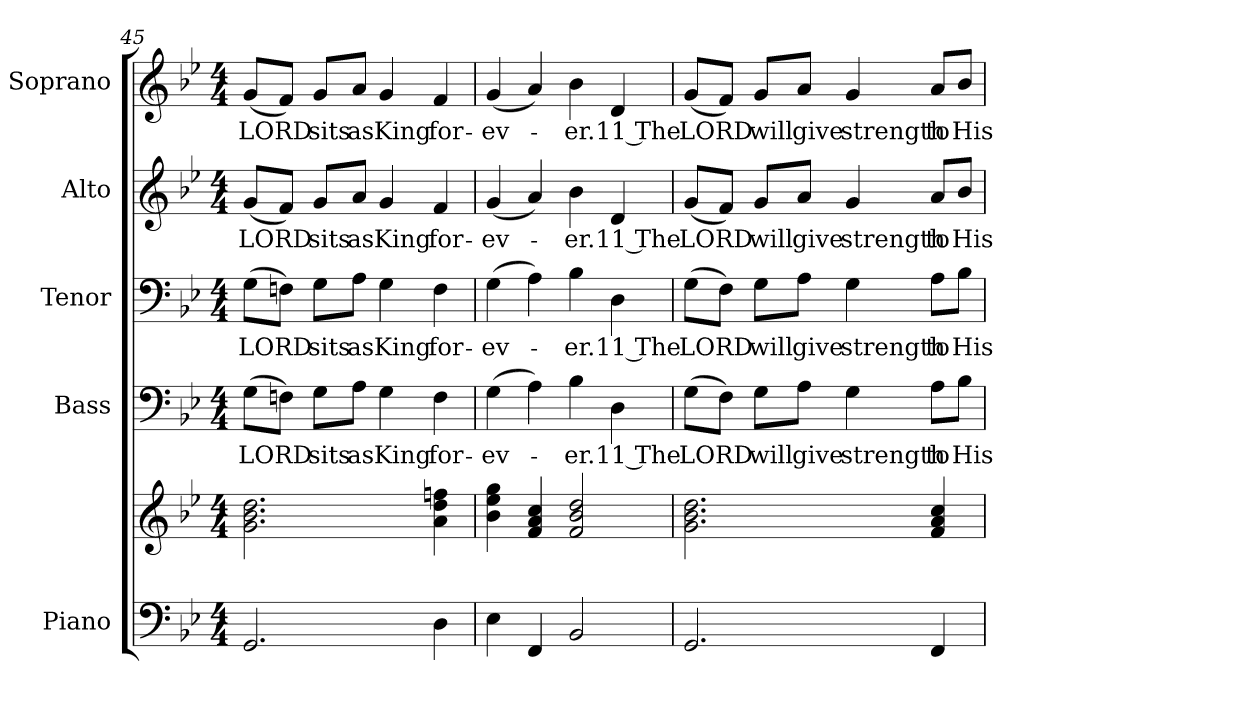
**kern	**kern	**kern	**text	**kern	**text	**kern	**text	**kern	**text
*part5	*part5	*part4	*part4	*part3	*part3	*part2	*part2	*part1	*part1
*staff6	*staff5	*staff4	*staff4	*staff3	*staff3	*staff2	*staff2	*staff1	*staff1
*I"Piano	*	*I"Bass	*	*I"Tenor	*	*I"Alto	*	*I"Soprano	*
*I'Pno.	*	*I'B.	*	*I'T.	*	*I'A.	*	*I'S.	*
!!LO:PB:g=z
*clefF4	*clefG2	*clefF4	*	*clefF4	*	*clefG2	*	*clefG2	*
*k[b-e-]	*k[b-e-]	*k[b-e-]	*	*k[b-e-]	*	*k[b-e-]	*	*k[b-e-]	*
*B-:	*B-:	*B-:	*	*B-:	*	*B-:	*	*B-:	*
*M4/4	*M4/4	*M4/4	*	*M4/4	*	*M4/4	*	*M4/4	*
=45	=45	=45	=45	=45	=45	=45	=45	=45	=45
!	!	!	!LO:LY:b:color=#000000	!	!	!	!	!	!
!	!	!	!	!	!LO:LY:b:color=#000000	!	!	!	!
!	!	!	!	!	!	!	!LO:LY:b:color=#000000	!	!
!	!	!	!	!	!	!	!	!	!LO:LY:b:color=#000000
2.GGi/	2.gi\ 2.b-i 2.ddi	(8Gi\L	LORD	(8Gi\L	LORD	(8gi/L	LORD	(8gi/L	LORD
.	.	8Fni\J)	.	8Fni\J)	.	8fi/J)	.	8fi/J)	.
!	!	!	!LO:LY:b:color=#000000	!	!	!	!	!	!
!	!	!	!	!	!LO:LY:b:color=#000000	!	!	!	!
!	!	!	!	!	!	!	!LO:LY:b:color=#000000	!	!
!	!	!	!	!	!	!	!	!	!LO:LY:b:color=#000000
.	.	8Gi\L	sits	8Gi\L	sits	8gi/L	sits	8gi/L	sits
!	!	!	!LO:LY:b:color=#000000	!	!	!	!	!	!
!	!	!	!	!	!LO:LY:b:color=#000000	!	!	!	!
!	!	!	!	!	!	!	!LO:LY:b:color=#000000	!	!
!	!	!	!	!	!	!	!	!	!LO:LY:b:color=#000000
.	.	8Ai\J	as	8Ai\J	as	8ai/J	as	8ai/J	as
!	!	!	!LO:LY:b:color=#000000	!	!	!	!	!	!
!	!	!	!	!	!LO:LY:b:color=#000000	!	!	!	!
!	!	!	!	!	!	!	!LO:LY:b:color=#000000	!	!
!	!	!	!	!	!	!	!	!	!LO:LY:b:color=#000000
.	.	4Gi\	King	4Gi\	King	4gi/	King	4gi/	King
!	!	!	!LO:LY:b:color=#000000	!	!	!	!	!	!
!	!	!	!	!	!LO:LY:b:color=#000000	!	!	!	!
!	!	!	!	!	!	!	!LO:LY:b:color=#000000	!	!
!	!	!	!	!	!	!	!	!	!LO:LY:b:color=#000000
4Di\	4ai\ 4ddi 4ffni	4Fi\	for-	4Fi\	for-	4fi/	for-	4fi/	for-
=46	=46	=46	=46	=46	=46	=46	=46	=46	=46
!	!	!	!LO:LY:b:color=#000000	!	!	!	!	!	!
!	!	!	!	!	!LO:LY:b:color=#000000	!	!	!	!
!	!	!	!	!	!	!	!LO:LY:b:color=#000000	!	!
!	!	!	!	!	!	!	!	!	!LO:LY:b:color=#000000
4E-i\	4b-i\ 4ee-i 4ggi	(4Gi\	-ev-	(4Gi\	-ev-	(4gi/	-ev-	(4gi/	-ev-
4FFi/	4fi/ 4ai 4cci	4Ai\)	.	4Ai\)	.	4ai/)	.	4ai/)	.
!	!	!	!LO:LY:b:color=#000000	!	!	!	!	!	!
!	!	!	!	!	!LO:LY:b:color=#000000	!	!	!	!
!	!	!	!	!	!	!	!LO:LY:b:color=#000000	!	!
!	!	!	!	!	!	!	!	!	!LO:LY:b:color=#000000
2BB-i/	2fi/ 2b-i 2ddi	4B-i\	-er.	4B-i\	-er.	4b-i\	-er.	4b-i\	-er.
!	!	!	!LO:LY:b:color=#000000	!	!	!	!	!	!
!	!	!	!	!	!LO:LY:b:color=#000000	!	!	!	!
!	!	!	!	!	!	!	!LO:LY:b:color=#000000	!	!
!	!	!	!	!	!	!	!	!	!LO:LY:b:color=#000000
.	.	4Di\	11 The	4Di\	11 The	4di/	11 The	4di/	11 The
!!LO:PB:g=z
=47	=47	=47	=47	=47	=47	=47	=47	=47	=47
!	!	!	!LO:LY:b:color=#000000	!	!	!	!	!	!
!	!	!	!	!	!LO:LY:b:color=#000000	!	!	!	!
!	!	!	!	!	!	!	!LO:LY:b:color=#000000	!	!
!	!	!	!	!	!	!	!	!	!LO:LY:b:color=#000000
2.GGi/	2.gi\ 2.b-i 2.ddi	(8Gi\L	LORD	(8Gi\L	LORD	(8gi/L	LORD	(8gi/L	LORD
.	.	8Fi\J)	.	8Fi\J)	.	8fi/J)	.	8fi/J)	.
!	!	!	!LO:LY:b:color=#000000	!	!	!	!	!	!
!	!	!	!	!	!LO:LY:b:color=#000000	!	!	!	!
!	!	!	!	!	!	!	!LO:LY:b:color=#000000	!	!
!	!	!	!	!	!	!	!	!	!LO:LY:b:color=#000000
.	.	8Gi\L	will	8Gi\L	will	8gi/L	will	8gi/L	will
!	!	!	!LO:LY:b:color=#000000	!	!	!	!	!	!
!	!	!	!	!	!LO:LY:b:color=#000000	!	!	!	!
!	!	!	!	!	!	!	!LO:LY:b:color=#000000	!	!
!	!	!	!	!	!	!	!	!	!LO:LY:b:color=#000000
.	.	8Ai\J	give	8Ai\J	give	8ai/J	give	8ai/J	give
!	!	!	!LO:LY:b:color=#000000	!	!	!	!	!	!
!	!	!	!	!	!LO:LY:b:color=#000000	!	!	!	!
!	!	!	!	!	!	!	!LO:LY:b:color=#000000	!	!
!	!	!	!	!	!	!	!	!	!LO:LY:b:color=#000000
.	.	4Gi\	strength	4Gi\	strength	4gi/	strength	4gi/	strength
!	!	!	!LO:LY:b:color=#000000	!	!	!	!	!	!
!	!	!	!	!	!LO:LY:b:color=#000000	!	!	!	!
!	!	!	!	!	!	!	!LO:LY:b:color=#000000	!	!
!	!	!	!	!	!	!	!	!	!LO:LY:b:color=#000000
4FFi/	4fi/ 4ai 4cci	8Ai\L	to	8Ai\L	to	8ai/L	to	8ai/L	to
!	!	!	!LO:LY:b:color=#000000	!	!	!	!	!	!
!	!	!	!	!	!LO:LY:b:color=#000000	!	!	!	!
!	!	!	!	!	!	!	!LO:LY:b:color=#000000	!	!
!	!	!	!	!	!	!	!	!	!LO:LY:b:color=#000000
.	.	8B-i\J	His	8B-i\J	His	8b-i/J	His	8b-i/J	His
=	=	=	=	=	=	=	=	=	=
*-	*-	*-	*-	*-	*-	*-	*-	*-	*-
